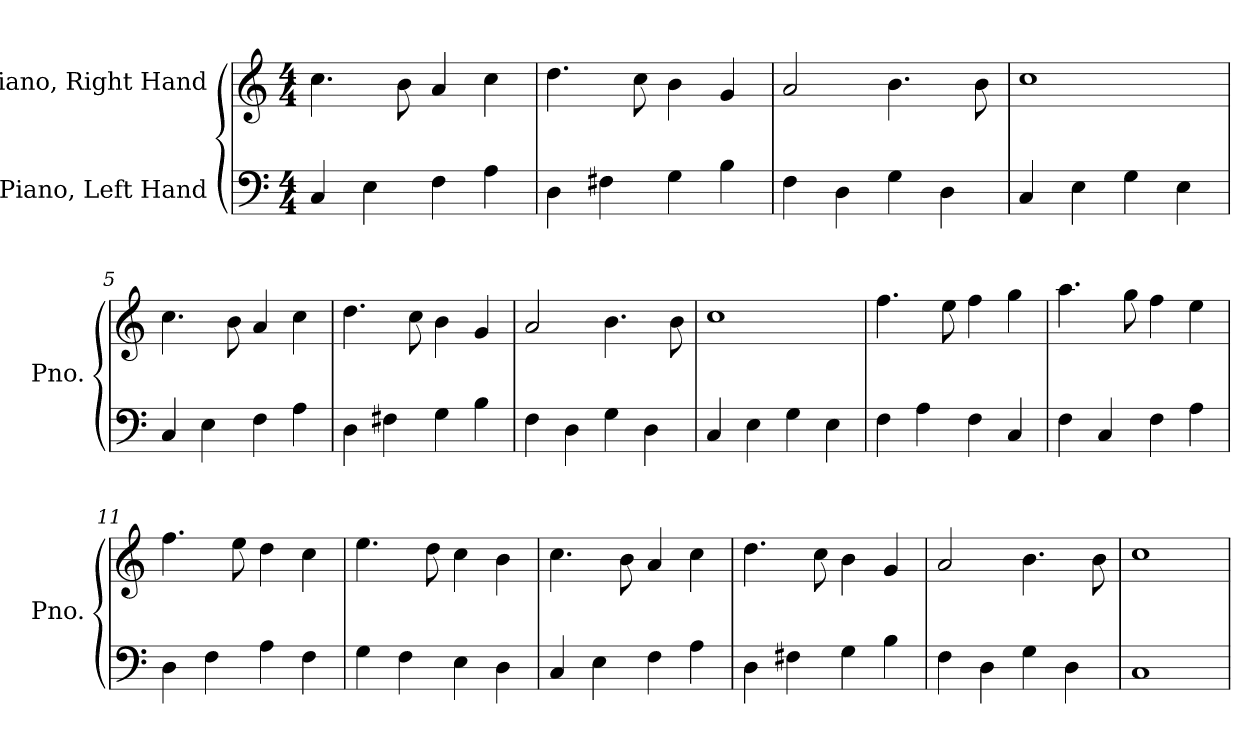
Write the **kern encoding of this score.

**kern	**kern
*part2	*part1
*staff2	*staff1
*I"Piano, Left Hand	*I"Piano, Right Hand
*I'Pno.	*I'Pno.
*clefF4	*clefG2
*k[]	*k[]
*M4/4	*M4/4
*MM105	*MM105
=1	=1
4C/	4.cc\
4E\	.
.	8b\
4F\	4a/
4A\	4cc\
=2	=2
4D\	4.dd\
4F#X\	.
.	8cc\
4G\	4b\
4B\	4g/
=3	=3
4F\	2a/
4D\	.
4G\	4.b\
4D\	.
.	8b\
=4	=4
4C/	1cc
4E\	.
4G\	.
4E\	.
=5	=5
4C/	4.cc\
4E\	.
.	8b\
4F\	4a/
4A\	4cc\
=6	=6
4D\	4.dd\
4F#X\	.
.	8cc\
4G\	4b\
4B\	4g/
!!LO:LB:g=z
=7	=7
4F\	2a/
4D\	.
4G\	4.b\
4D\	.
.	8b\
=8	=8
4C/	1cc
4E\	.
4G\	.
4E\	.
=9	=9
4F\	4.ff\
4A\	.
.	8ee\
4F\	4ff\
4C/	4gg\
=10	=10
4F\	4.aa\
4C/	.
.	8gg\
4F\	4ff\
4A\	4ee\
=11	=11
4D\	4.ff\
4F\	.
.	8ee\
4A\	4dd\
4F\	4cc\
=12	=12
4G\	4.ee\
4F\	.
.	8dd\
4E\	4cc\
4D\	4b\
=13	=13
4C/	4.cc\
4E\	.
.	8b\
4F\	4a/
4A\	4cc\
=14	=14
4D\	4.dd\
4F#X\	.
.	8cc\
4G\	4b\
4B\	4g/
!!LO:LB:g=z
=15	=15
4F\	2a/
4D\	.
4G\	4.b\
4D\	.
.	8b\
=16	=16
1C	1cc
=	=
*-	*-
